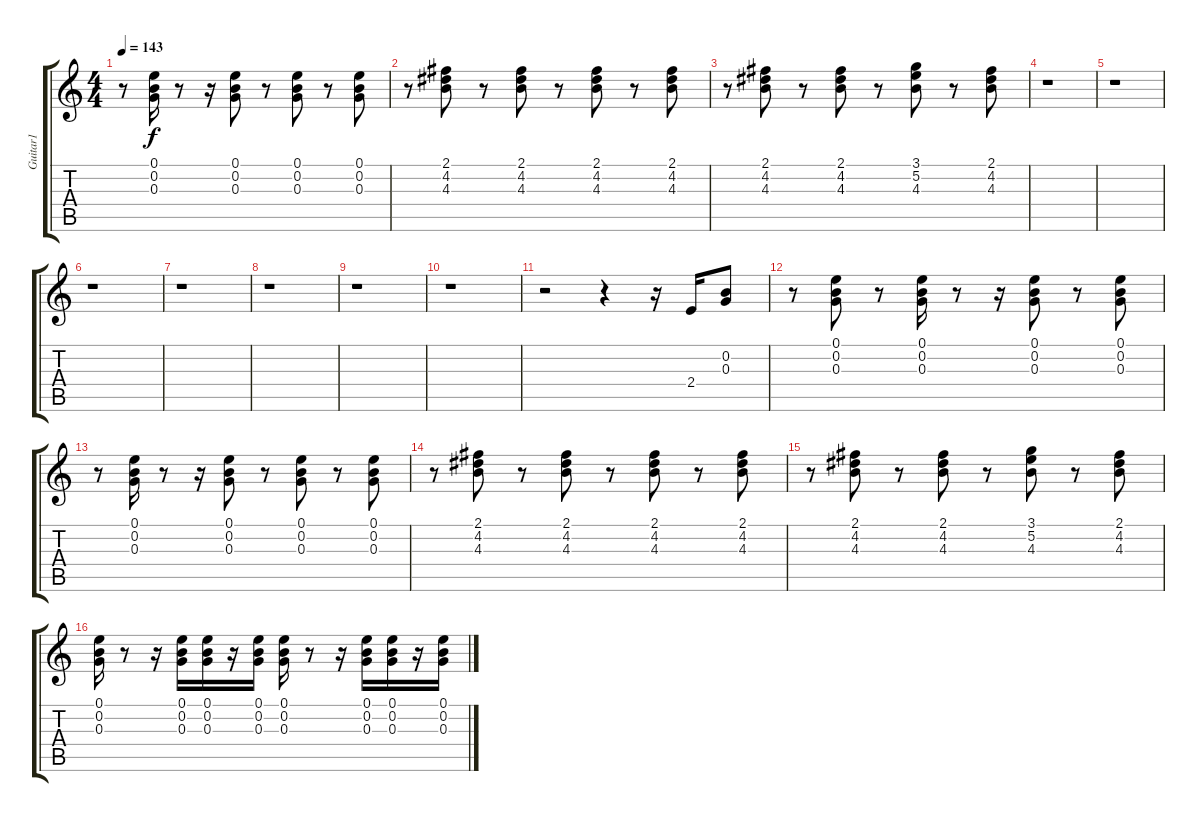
\track ("Guitar1" "Guitar1") {instrument overdrivenguitar}
\staff {score tabs}
\tuning (E4 B3 G3 D3 A2 E2) {hide}
\ts (4 4)
\tempo 143
\clef g2
\ks c
r.8{dy f} (0.1 0.2 0.3).16 r.8 r.16 (0.1 0.2 0.3).8 r.8 (0.1 0.2 0.3).8 r.8 (0.1 0.2 0.3).8 |
r.8 (2.1 4.2 4.3).8 r.8 (2.1 4.2 4.3).8 r.8 (2.1 4.2 4.3).8 r.8 (2.1 4.2 4.3).8 |
r.8 (2.1 4.2 4.3).8 r.8 (2.1 4.2 4.3).8 r.8 (3.1 5.2 4.3).8 r.8 (2.1 4.2 4.3).8 |
r.1 |
r.1 |
r.1 |
r.1 |
r.1 |
r.1 |
r.1 |
r.2 r.4 r.16 2.4.16 (0.2 0.3).8 |
r.8 (0.1 0.2 0.3).8 r.8 (0.1 0.2 0.3).16 r.8 r.16 (0.1 0.2 0.3).8 r.8 (0.1 0.2 0.3).8 |
r.8 (0.1 0.2 0.3).16 r.8 r.16 (0.1 0.2 0.3).8 r.8 (0.1 0.2 0.3).8 r.8 (0.1 0.2 0.3).8 |
r.8 (2.1 4.2 4.3).8 r.8 (2.1 4.2 4.3).8 r.8 (2.1 4.2 4.3).8 r.8 (2.1 4.2 4.3).8 |
r.8 (2.1 4.2 4.3).8 r.8 (2.1 4.2 4.3).8 r.8 (3.1 5.2 4.3).8 r.8 (2.1 4.2 4.3).8 |
(0.1 0.2 0.3).16 r.8 r.16 (0.1 0.2 0.3).16 (0.1 0.2 0.3).16 r.16 (0.1 0.2 0.3).16 (0.1 0.2 0.3).16 r.8 r.16 (0.1 0.2 0.3).16 (0.1 0.2 0.3).16 r.16 (0.1 0.2 0.3).16
